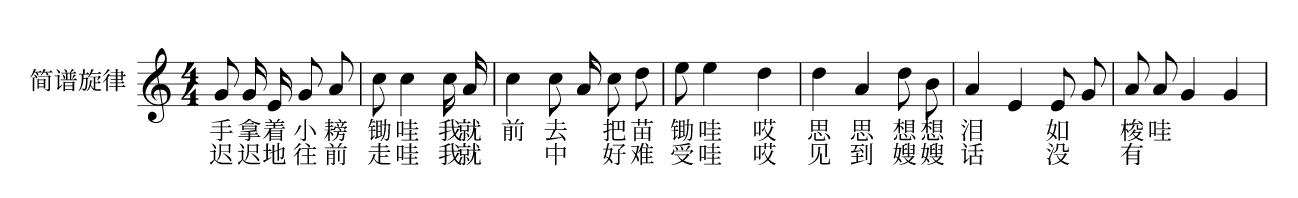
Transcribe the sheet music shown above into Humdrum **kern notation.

**kern	**text	**text
*part1	*part1	*part1
*staff1	*staff1	*staff1
*I"简谱旋律	*	*
*k[]	*	*
*M4/4	*	*
=1	=1	=1
8g	手	迟
16g	拿	迟
16e	着	地
8g	小	往
8a	耪	前
=2	=2	=2
8cc	锄	走
4cc	哇	哇
16cc	我	我
16a	就	就
=3	=3	=3
4cc	前	.
8cc	去	中
16a	.	.
8cc	把	好
8dd	苗	难
=4	=4	=4
8ee	锄	受
!LO:N:vis=4	!	!
4.ee	哇	哇
4dd	哎	哎
=5	=5	=5
4dd	思	见
4a	思	到
8dd	想	嫂
8b	想	嫂
=6	=6	=6
4a	泪	话
4e	.	.
8e	如	没
8g	.	.
=7	=7	=7
8a	梭	有
8a	哇	.
4g	.	.
4g	.	.
=	=	=
*-	*-	*-
